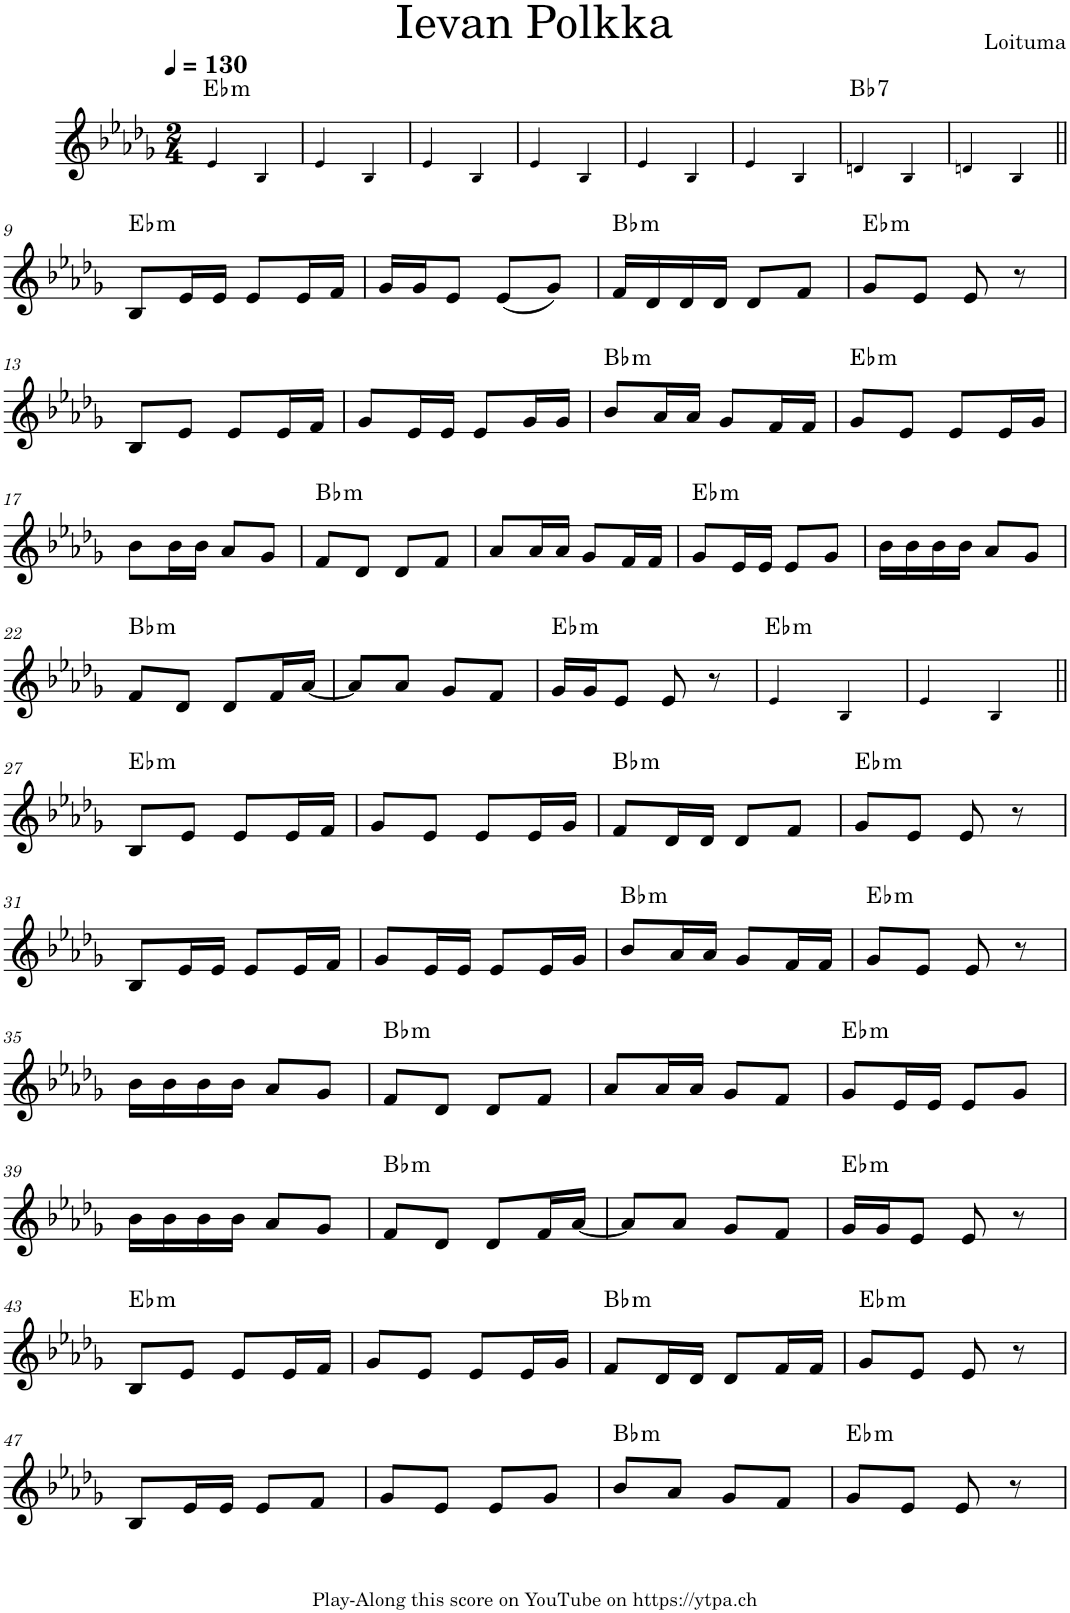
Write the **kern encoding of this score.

**kern	**harte
*part1	*part1
*staff1	*
*I"Piano	*
*I'Pno.	*
*clefG2	*
*k[b-e-a-d-g-]	*
*M2/4	*
*MM130	*
=1	=1
!	!LO:H:kt=m
4e-!/	Eb:min
4B-!/	.
=2	=2
4e-!/	.
4B-!/	.
=3	=3
4e-!/	.
4B-!/	.
=4	=4
4e-!/	.
4B-!/	.
=5	=5
4e-!/	.
4B-!/	.
=6	=6
4e-!/	.
4B-!/	.
=7	=7
!	!LO:H:kt=7
4dn!/	Bb:7
4B-!/	.
=8	=8
4dn!/	.
4B-!/	.
!!LO:LB:g=z
=9||	=9||
!	!LO:H:kt=m
8B-/L	Eb:min
16e-/L	.
16e-/JJ	.
8e-/L	.
16e-/L	.
16f/JJ	.
=10	=10
16g-/LL	.
16g-/J	.
8e-/J	.
(8e-/L	.
8g-/J)	.
=11	=11
!	!LO:H:kt=m
16f/LL	Bb:min
16d-/	.
16d-/	.
16d-/JJ	.
8d-/L	.
8f/J	.
=12	=12
!	!LO:H:kt=m
8g-/L	Eb:min
8e-/J	.
8e-/	.
8r	.
!!LO:LB:g=z
=13	=13
8B-/L	.
8e-/J	.
8e-/L	.
16e-/L	.
16f/JJ	.
=14	=14
8g-/L	.
16e-/L	.
16e-/JJ	.
8e-/L	.
16g-/L	.
16g-/JJ	.
=15	=15
!	!LO:H:kt=m
8b-/L	Bb:min
16a-/L	.
16a-/JJ	.
8g-/L	.
16f/L	.
16f/JJ	.
=16	=16
!	!LO:H:kt=m
8g-/L	Eb:min
8e-/J	.
8e-/L	.
16e-/L	.
16g-/JJ	.
!!LO:LB:g=z
=17	=17
8b-\L	.
16b-\L	.
16b-\JJ	.
8a-/L	.
8g-/J	.
=18	=18
!	!LO:H:kt=m
8f/L	Bb:min
8d-/J	.
8d-/L	.
8f/J	.
=19	=19
8a-/L	.
16a-/L	.
16a-/JJ	.
8g-/L	.
16f/L	.
16f/JJ	.
=20	=20
!	!LO:H:kt=m
8g-/L	Eb:min
16e-/L	.
16e-/JJ	.
8e-/L	.
8g-/J	.
=21	=21
16b-\LL	.
16b-\	.
16b-\	.
16b-\JJ	.
8a-/L	.
8g-/J	.
!!LO:LB:g=z
=22	=22
!	!LO:H:kt=m
8f/L	Bb:min
8d-/J	.
8d-/L	.
16f/L	.
[16a-/JJ	.
=23	=23
8a-/L]	.
8a-/J	.
8g-/L	.
8f/J	.
=24	=24
!	!LO:H:kt=m
16g-/LL	Eb:min
16g-/J	.
8e-/J	.
8e-/	.
8r	.
=25	=25
!	!LO:H:kt=m
4e-!/	Eb:min
4B-!/	.
=26	=26
4e-!/	.
4B-!/	.
!!LO:LB:g=z
=27||	=27||
!	!LO:H:kt=m
8B-/L	Eb:min
8e-/J	.
8e-/L	.
16e-/L	.
16f/JJ	.
=28	=28
8g-/L	.
8e-/J	.
8e-/L	.
16e-/L	.
16g-/JJ	.
=29	=29
!	!LO:H:kt=m
8f/L	Bb:min
16d-/L	.
16d-/JJ	.
8d-/L	.
8f/J	.
=30	=30
!	!LO:H:kt=m
8g-/L	Eb:min
8e-/J	.
8e-/	.
8r	.
!!LO:LB:g=z
=31	=31
8B-/L	.
16e-/L	.
16e-/JJ	.
8e-/L	.
16e-/L	.
16f/JJ	.
=32	=32
8g-/L	.
16e-/L	.
16e-/JJ	.
8e-/L	.
16e-/L	.
16g-/JJ	.
=33	=33
!	!LO:H:kt=m
8b-/L	Bb:min
16a-/L	.
16a-/JJ	.
8g-/L	.
16f/L	.
16f/JJ	.
=34	=34
!	!LO:H:kt=m
8g-/L	Eb:min
8e-/J	.
8e-/	.
8r	.
!!LO:LB:g=z
=35	=35
16b-\LL	.
16b-\	.
16b-\	.
16b-\JJ	.
8a-/L	.
8g-/J	.
=36	=36
!	!LO:H:kt=m
8f/L	Bb:min
8d-/J	.
8d-/L	.
8f/J	.
=37	=37
8a-/L	.
16a-/L	.
16a-/JJ	.
8g-/L	.
8f/J	.
=38	=38
!	!LO:H:kt=m
8g-/L	Eb:min
16e-/L	.
16e-/JJ	.
8e-/L	.
8g-/J	.
!!LO:LB:g=z
=39	=39
16b-\LL	.
16b-\	.
16b-\	.
16b-\JJ	.
8a-/L	.
8g-/J	.
=40	=40
!	!LO:H:kt=m
8f/L	Bb:min
8d-/J	.
8d-/L	.
16f/L	.
[16a-/JJ	.
=41	=41
8a-/L]	.
8a-/J	.
8g-/L	.
8f/J	.
=42	=42
!	!LO:H:kt=m
16g-/LL	Eb:min
16g-/J	.
8e-/J	.
8e-/	.
8r	.
!!LO:LB:g=z
=43	=43
!	!LO:H:kt=m
8B-/L	Eb:min
8e-/J	.
8e-/L	.
16e-/L	.
16f/JJ	.
=44	=44
8g-/L	.
8e-/J	.
8e-/L	.
16e-/L	.
16g-/JJ	.
=45	=45
!	!LO:H:kt=m
8f/L	Bb:min
16d-/L	.
16d-/JJ	.
8d-/L	.
16f/L	.
16f/JJ	.
=46	=46
!	!LO:H:kt=m
8g-/L	Eb:min
8e-/J	.
8e-/	.
8r	.
!!LO:LB:g=z
=47	=47
8B-/L	.
16e-/L	.
16e-/JJ	.
8e-/L	.
8f/J	.
=48	=48
8g-/L	.
8e-/J	.
8e-/L	.
8g-/J	.
=49	=49
!	!LO:H:kt=m
8b-/L	Bb:min
8a-/J	.
8g-/L	.
8f/J	.
=50	=50
!	!LO:H:kt=m
8g-/L	Eb:min
8e-/J	.
8e-/	.
8r	.
=	=
*-	*-
